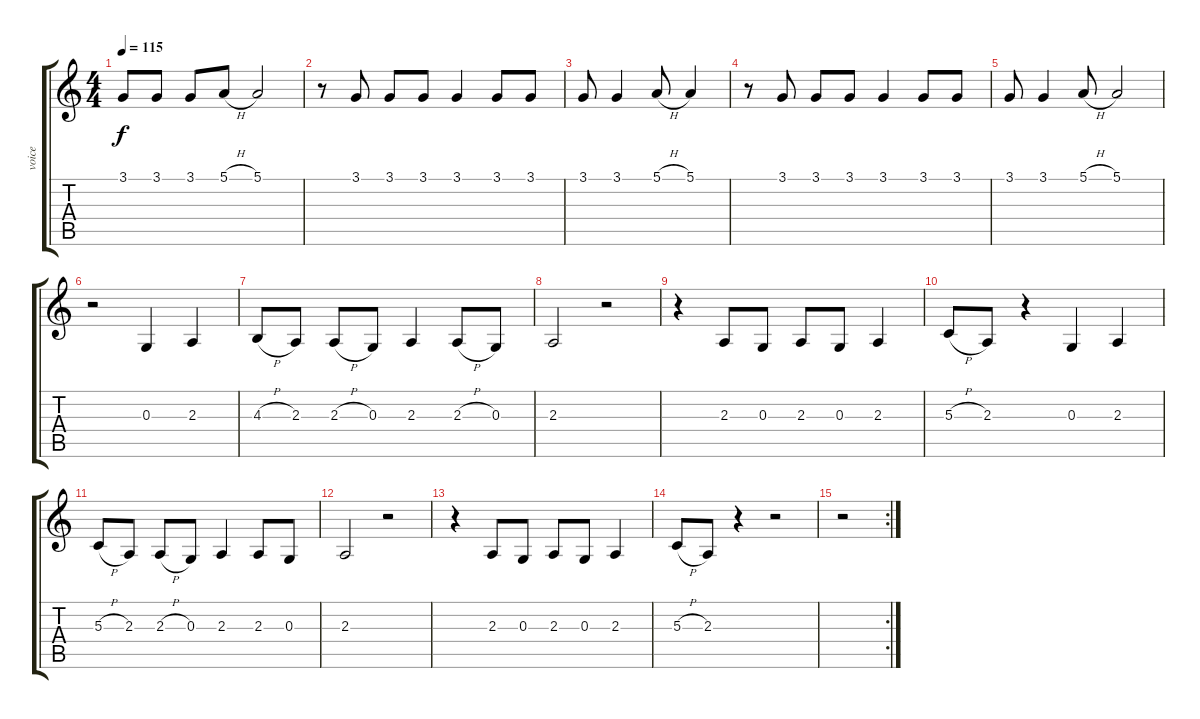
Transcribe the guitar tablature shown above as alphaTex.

\track ("voice" "voice") {instrument stringensemble1}
\staff {score tabs}
\tuning (E4 B3 G3 D3 A2 E2) {hide}
\ts (4 4)
\tempo 115
\clef g2
\ks c
3.1.8{dy f} 3.1.8 3.1.8 5.1{h}.8 5.1.2 |
r.8 3.1.8 3.1.8 3.1.8 3.1.4 3.1.8 3.1.8 |
3.1.8 3.1.4 5.1{h}.8 5.1.4 |
r.8 3.1.8 3.1.8 3.1.8 3.1.4 3.1.8 3.1.8 |
3.1.8 3.1.4 5.1{h}.8 5.1.2 |
r.2 0.3.4 2.3.4 |
4.3{h}.8 2.3.8 2.3{h}.8 0.3.8 2.3.4 2.3{h}.8 0.3.8 |
2.3.2 r.2 |
r.4 2.3.8 0.3.8 2.3.8 0.3.8 2.3.4 |
5.3{h}.8 2.3.8 r.4 0.3.4 2.3.4 |
5.3{h}.8 2.3.8 2.3{h}.8 0.3.8 2.3.4 2.3.8 0.3.8 |
2.3.2 r.2 |
r.4 2.3.8 0.3.8 2.3.8 0.3.8 2.3.4 |
5.3{h}.8 2.3.8 r.4 r.2 |
\rc 2
r.2
